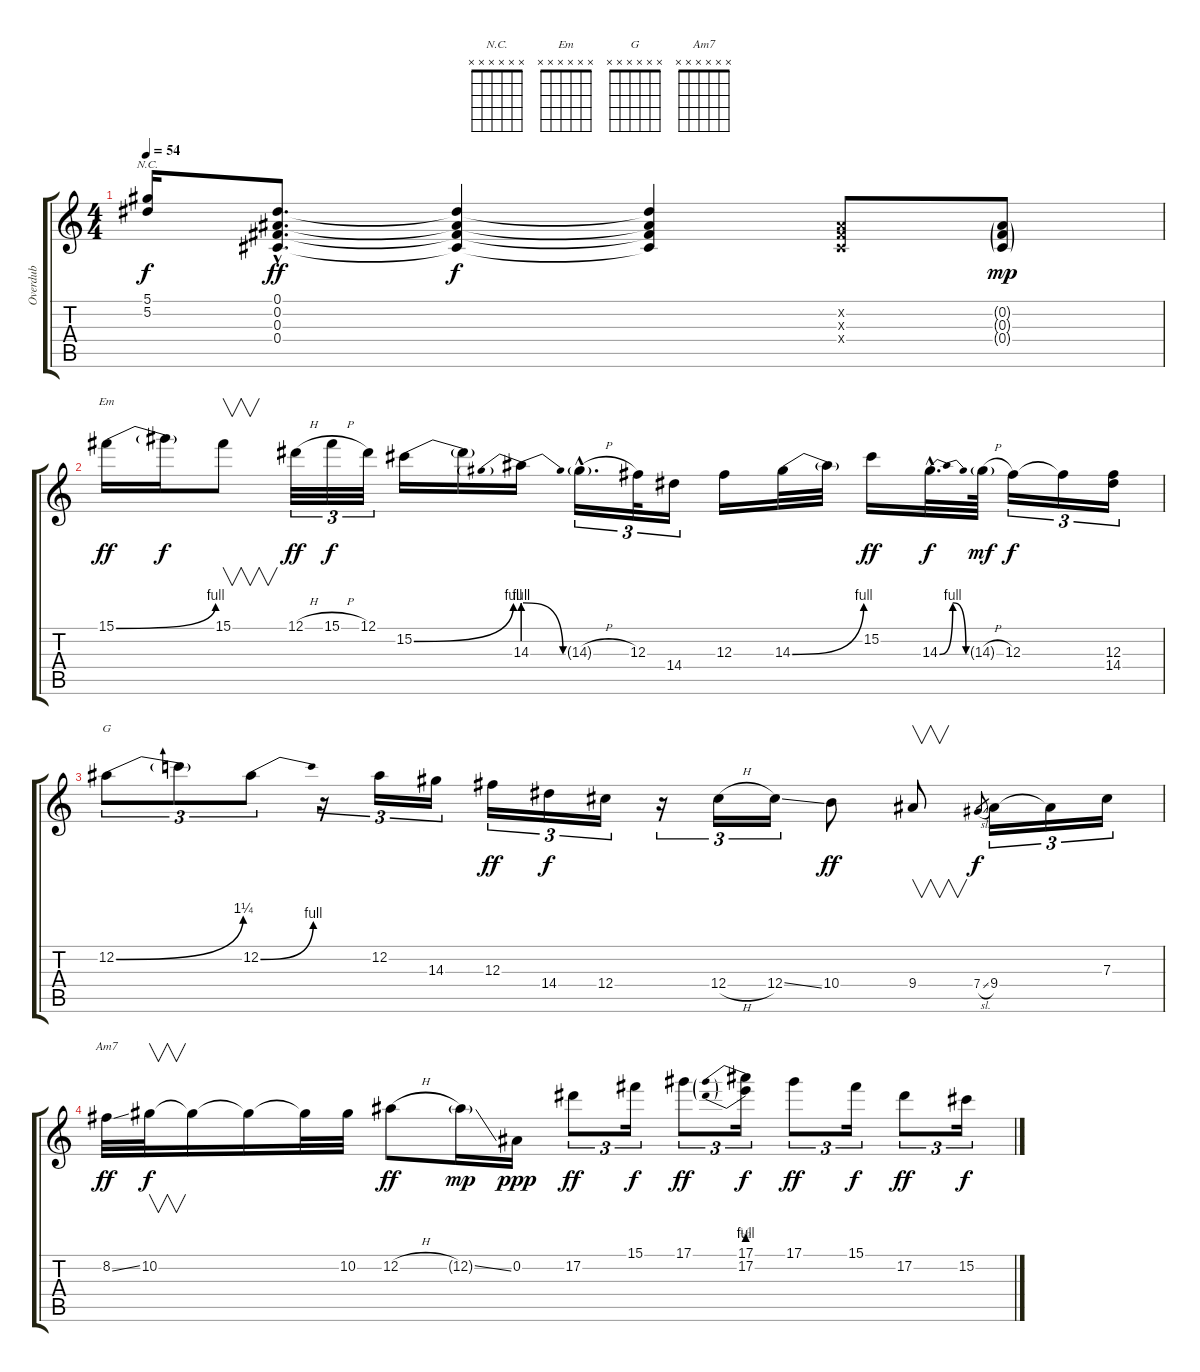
\track ("Overdub" "Overdub") {instrument electricbassfinger}
\staff {score tabs}
\tuning (Eb4 Bb3 Gb3 Db3 Ab2 Eb2) {hide}
\chord ("N.C." x x x x x x) {firstfret 0}
\chord ("Em" x x x x x x) {firstfret 0}
\chord ("G" x x x x x x) {firstfret 0}
\chord ("Am7" x x x x x x) {firstfret 0}
\ts (4 4)
\tempo 54
\clef g2
\ks c
(5.1{t} 5.2{t}).16{ch "N.C." dy f} (0.1{hac} 0.2{hac} 0.3{hac} 0.4{hac}).8{d dy ff} (0.1{t} 0.2{t} 0.3{t} 0.4{t}).4{dy f} (0.1{t} 0.2{t} 0.3{t} 0.4{t}).4 (0.2{x} 0.3{x} 0.4{x}).8 (0.2{g} 0.3{g} 0.4{g}).8{dy mp} |
15.1{be (bend 0 0 60 4)}.16{ch "Em" dy ff} 15.1{t}.16{dy f} 15.1.8{v} 12.1{h}.32{tu (3 2) dy ff} 15.1{h}.32{tu (3 2) dy f} 12.1.32{tu (3 2)} 15.2{be (bend 0 0 60 4)}.16 15.2{t}.16 14.3{be (prebendrelease 0 4 60 0)}.16 14.3{h g hac}.16{d tu (3 2)} 12.3.32{tu (3 2)} 14.4.16{tu (3 2)} 12.3.16 14.3{be (bend 0 0 60 4)}.32 14.3{t}.32 15.2.16{dy ff} 14.3{be (bendrelease 0 0 15 4 30 4 60 0) hac}.32{d dy f} 14.3{h g}.64{dy mf} 12.3.16{tu (3 2) dy f} 12.3{t}.16{tu (3 2)} (12.3 14.4).16{tu (3 2)} |
12.2{be (bend 0 0 60 5)}.8{tu (3 2) ch "G"} 12.2{t}.8{tu (3 2)} 12.2{be (bend 0 0 60 4)}.8{tu (3 2)} r.16{tu (3 2)} 12.2.16{tu (3 2)} 14.3.16{tu (3 2)} 12.3.16{tu (3 2) dy ff} 14.4.16{tu (3 2) dy f} 12.4.16{tu (3 2)} r.16{tu (3 2)} 12.4{h}.16{tu (3 2)} 12.4{ss}.16{tu (3 2)} 10.4.8{dy ff} 9.4.8{v} 7.4{sl}.8{gr dy f} 9.4.16{tu (3 2)} 9.4{t}.16{tu (3 2)} 7.3.16{tu (3 2)} |
8.2{ss}.32{ch "Am7" dy ff} 10.2.32{v dy f} 10.2{t}.16 10.2{t}.16 10.2{t}.32 10.2.32 12.2{h}.8{dy ff} 12.2{ss g}.16{dy mp} 0.2.16{dy ppp} 17.2.8{tu (3 2) dy ff} 15.1.16{tu (3 2) dy f} 17.1.8{tu (3 2) dy ff} (17.1{be (prebend 0 4 60 4)} 17.2{be (prebend 0 2 60 2)}).16{tu (3 2) dy f} 17.1.8{tu (3 2) dy ff} 15.1.16{tu (3 2) dy f} 17.2.8{tu (3 2) dy ff} 15.2.16{tu (3 2) dy f}
